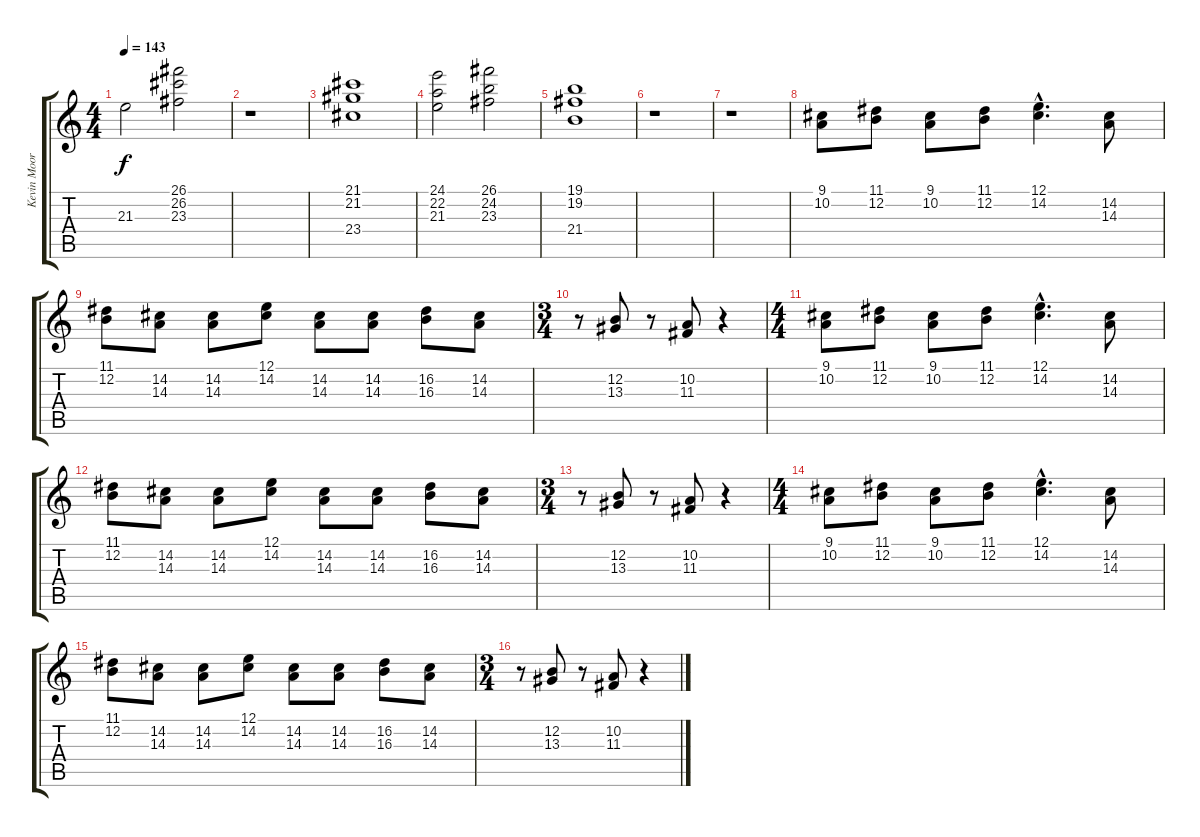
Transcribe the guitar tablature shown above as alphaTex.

\track ("Kevin Moore (Keyboard)" "Kevin Moor") {instrument synthstrings1}
\staff {score tabs}
\tuning (E4 B3 G3 D3 A2 E2) {hide}
\ts (4 4)
\tempo 143
\clef g2
\ks c
21.3{t}.2{dy f} (26.1 26.2 23.3).2 |
r.1 |
(21.1 21.2 23.4).1 |
(24.1 22.2 21.3).2 (26.1 24.2 23.3).2 |
(19.1 19.2 21.4).1 |
r.1 |
r.1 |
(9.1 10.2).8{instrument fx5brightness} (11.1 12.2).8 (9.1 10.2).8 (11.1 12.2).8 (12.1{hac} 14.2{hac}).4{d} (14.2 14.3).8 |
(11.1 12.2).8 (14.2 14.3).8 (14.2 14.3).8 (12.1 14.2).8 (14.2 14.3).8 (14.2 14.3).8 (16.2 16.3).8 (14.2 14.3).8 |
\ts (3 4)
r.8 (12.2 13.3).8 r.8 (10.2 11.3).8 r.4 |
\ts (4 4)
(9.1 10.2).8 (11.1 12.2).8 (9.1 10.2).8 (11.1 12.2).8 (12.1{hac} 14.2{hac}).4{d} (14.2 14.3).8 |
(11.1 12.2).8 (14.2 14.3).8 (14.2 14.3).8 (12.1 14.2).8 (14.2 14.3).8 (14.2 14.3).8 (16.2 16.3).8 (14.2 14.3).8 |
\ts (3 4)
r.8 (12.2 13.3).8 r.8 (10.2 11.3).8 r.4 |
\ts (4 4)
(9.1 10.2).8{instrument fx5brightness} (11.1 12.2).8 (9.1 10.2).8 (11.1 12.2).8 (12.1{hac} 14.2{hac}).4{d} (14.2 14.3).8 |
(11.1 12.2).8 (14.2 14.3).8 (14.2 14.3).8 (12.1 14.2).8 (14.2 14.3).8 (14.2 14.3).8 (16.2 16.3).8 (14.2 14.3).8 |
\ts (3 4)
r.8 (12.2 13.3).8 r.8 (10.2 11.3).8 r.4
